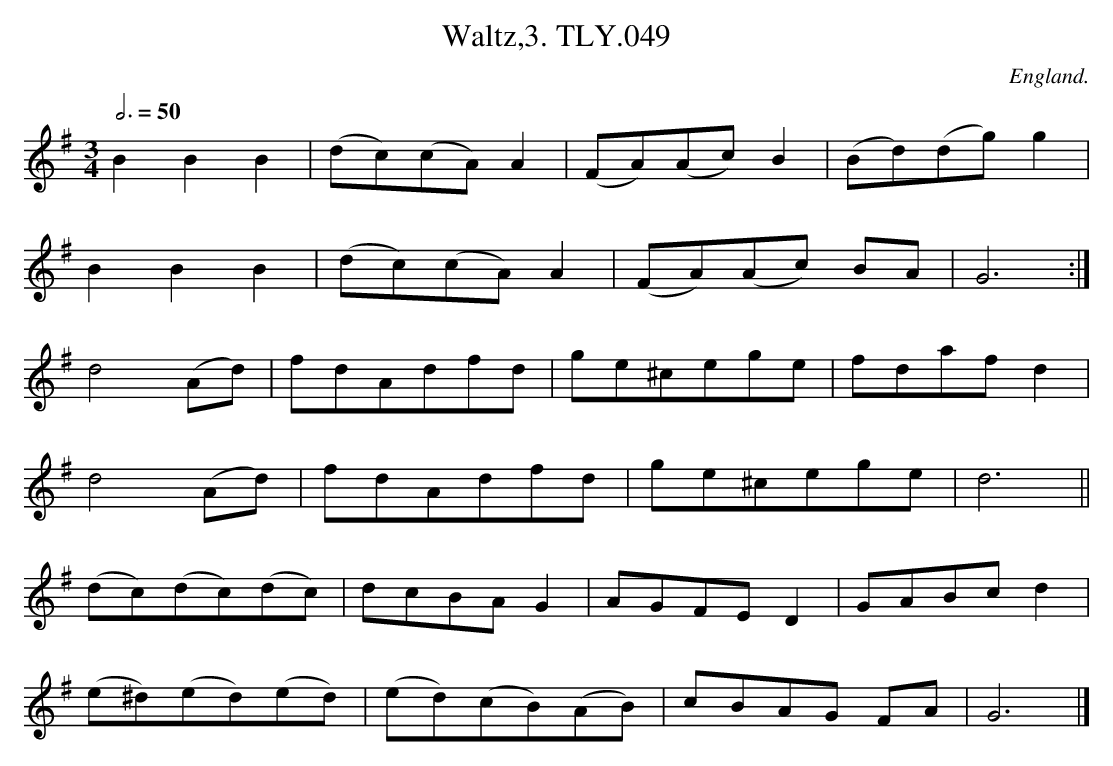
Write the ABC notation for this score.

X:1
T:Waltz,3. TLY.049
M:3/4
L:1/8
Q:3/4=50
O:England.
K:G
B2B2B2| (dc)(cA) A2|(FA)(Ac) B2|(Bd)(dg) g2|
B2B2B2| (dc)(cA) A2|(FA)(Ac) BA| G6:|
d4 (Ad)| fdAdfd| ge^cege| fdaf d2|
d4 (Ad)| fdAdfd| ge^cege| d6||
(dc)(dc)(dc)|dcBA G2| AGFE D2| GABc d2|
(e^d)(ed)(ed)| (ed)(cB)(AB)| cBAG FA| G6|]
